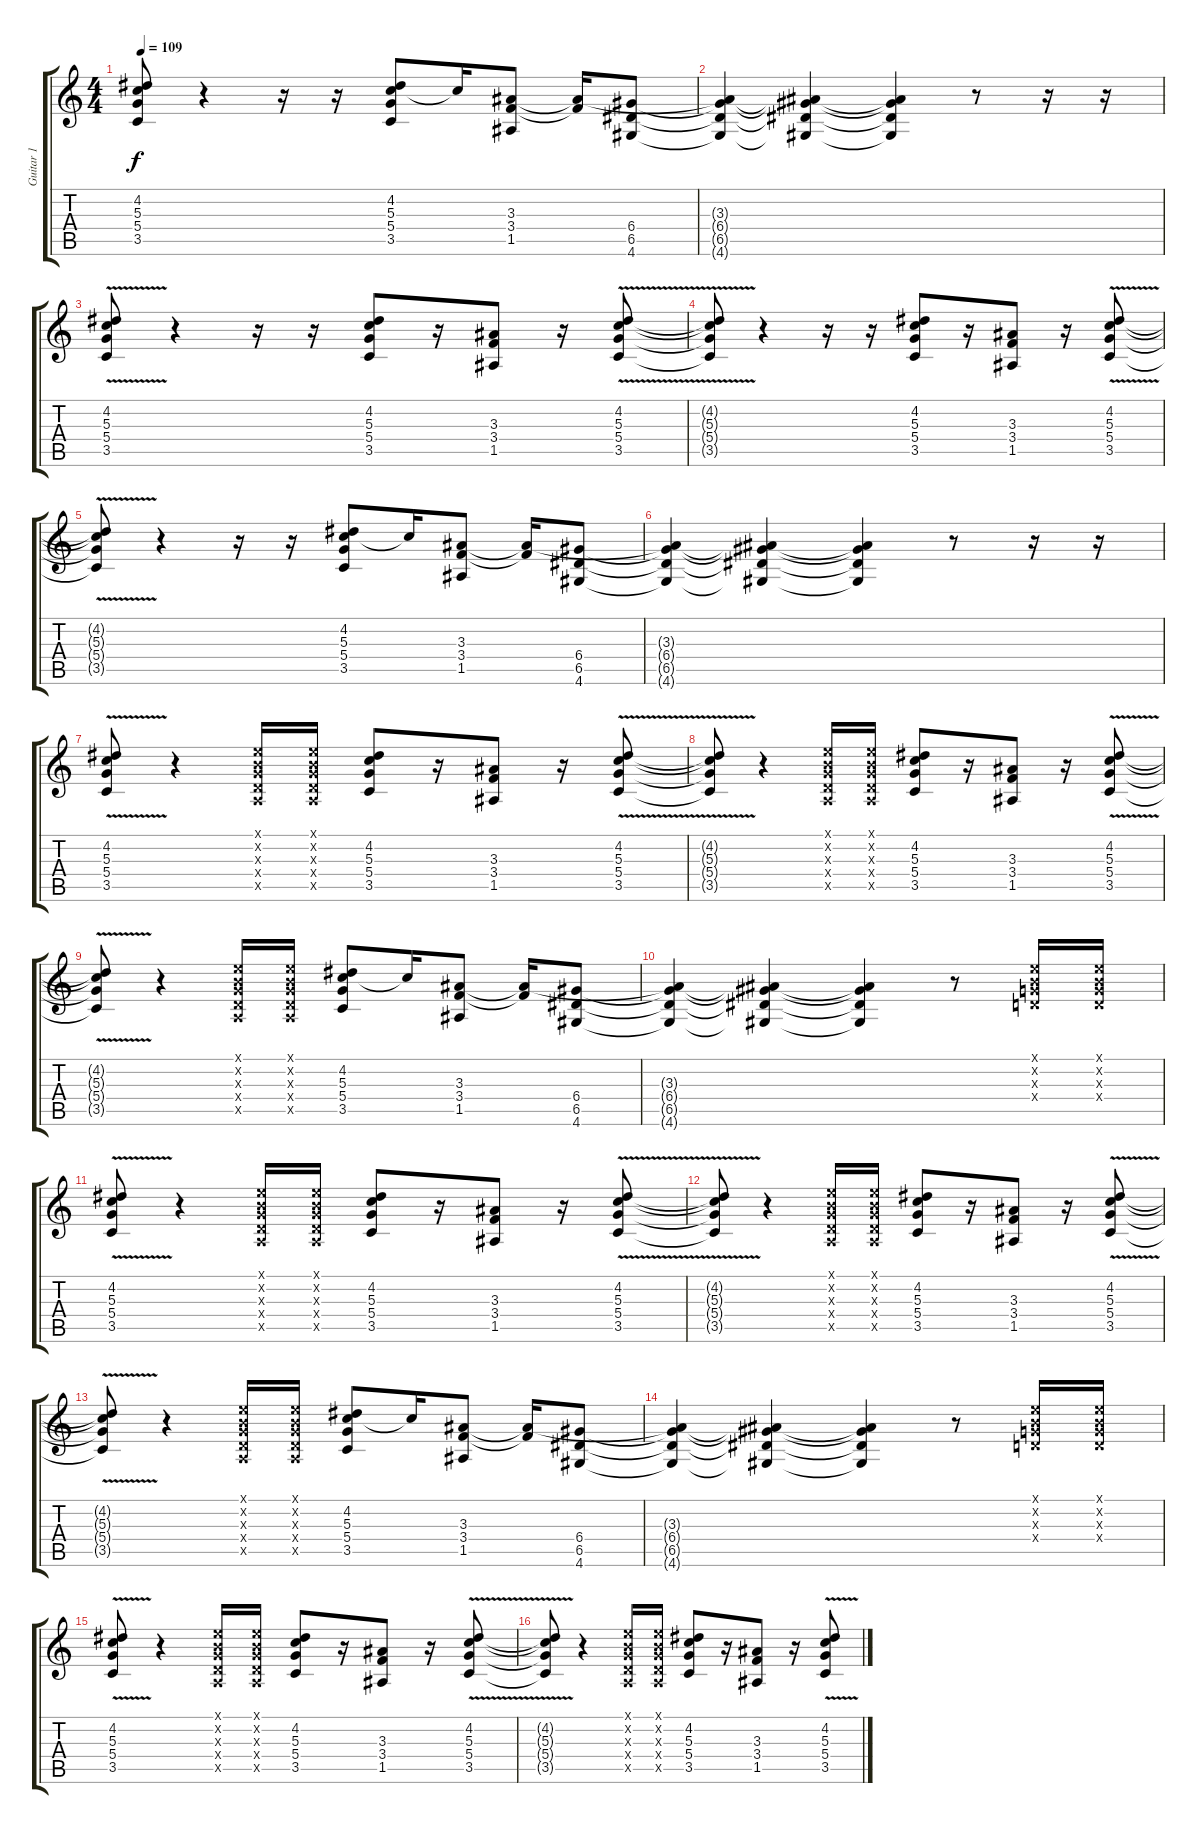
\track ("Guitar 1" "Guitar 1") {instrument overdrivenguitar}
\staff {score tabs}
\tuning (E4 B3 G3 D3 A2 E2) {hide}
\ts (4 4)
\tempo 109
\clef g2
\ks c
(4.2{t} 5.3{t} 5.4{t} 3.5{t}).8{dy f} r.4 r.16 r.16 (4.2 5.3 5.4 3.5).8 5.3{t}.16 (3.3 3.4 1.5).8 (3.3{t} 3.4{t}).16 (6.4 6.5 4.6).8 |
(3.3{t} 6.4{t} 6.5{t} 4.6{t}).4 (3.3{t} 6.4{t} 6.5{t} 4.6{t}).4 (3.3{t} 6.4{t} 6.5{t} 4.6{t}).4 r.8 r.16 r.16 |
(4.2 5.3{v} 5.4{v} 3.5{v}).8 r.4 r.16 r.16 (4.2 5.3 5.4 3.5).8 r.16 (3.3 3.4 1.5).8 r.16 (4.2 5.3{v} 5.4{v} 3.5{v}).8 |
(4.2{t} 5.3{t} 5.4{t} 3.5{t}).8 r.4 r.16 r.16 (4.2 5.3 5.4 3.5).8 r.16 (3.3 3.4 1.5).8 r.16 (4.2 5.3{v} 5.4{v} 3.5{v}).8 |
(4.2{t} 5.3{t} 5.4{t} 3.5{t}).8 r.4 r.16 r.16 (4.2 5.3 5.4 3.5).8 5.3{t}.16 (3.3 3.4 1.5).8 (3.3{t} 3.4{t}).16 (6.4 6.5 4.6).8 |
(3.3{t} 6.4{t} 6.5{t} 4.6{t}).4 (3.3{t} 6.4{t} 6.5{t} 4.6{t}).4 (3.3{t} 6.4{t} 6.5{t} 4.6{t}).4 r.8 r.16 r.16 |
(4.2{v} 5.3{v} 5.4{v} 3.5{v}).8 r.4 (0.1{x} 0.2{x} 0.3{x} 0.4{x} 0.5{x}).16 (0.1{x} 0.2{x} 0.3{x} 0.4{x} 0.5{x}).16 (4.2 5.3 5.4 3.5).8 r.16 (3.3 3.4 1.5).8 r.16 (4.2{v} 5.3{v} 5.4{v} 3.5{v}).8 |
(4.2{t} 5.3{t} 5.4{t} 3.5{t}).8 r.4 (0.1{x} 0.2{x} 0.3{x} 0.4{x} 0.5{x}).16 (0.1{x} 0.2{x} 0.3{x} 0.4{x} 0.5{x}).16 (4.2 5.3 5.4 3.5).8 r.16 (3.3 3.4 1.5).8 r.16 (4.2{v} 5.3{v} 5.4{v} 3.5{v}).8 |
(4.2{t} 5.3{t} 5.4{t} 3.5{t}).8 r.4 (0.1{x} 0.2{x} 0.3{x} 0.4{x} 0.5{x}).16 (0.1{x} 0.2{x} 0.3{x} 0.4{x} 0.5{x}).16 (4.2 5.3 5.4 3.5).8 5.3{t}.16 (3.3 3.4 1.5).8 (3.3{t} 3.4{t}).16 (6.4 6.5 4.6).8 |
(3.3{t} 6.4{t} 6.5{t} 4.6{t}).4 (3.3{t} 6.4{t} 6.5{t} 4.6{t}).4 (3.3{t} 6.4{t} 6.5{t} 4.6{t}).4 r.8 (0.1{x} 0.2{x} 0.3{x} 0.4{x}).16 (0.1{x} 0.2{x} 0.3{x} 0.4{x}).16 |
(4.2{v} 5.3{v} 5.4{v} 3.5{v}).8 r.4 (0.1{x} 0.2{x} 0.3{x} 0.4{x} 0.5{x}).16 (0.1{x} 0.2{x} 0.3{x} 0.4{x} 0.5{x}).16 (4.2 5.3 5.4 3.5).8 r.16 (3.3 3.4 1.5).8 r.16 (4.2{v} 5.3{v} 5.4{v} 3.5{v}).8 |
(4.2{t} 5.3{t} 5.4{t} 3.5{t}).8 r.4 (0.1{x} 0.2{x} 0.3{x} 0.4{x} 0.5{x}).16 (0.1{x} 0.2{x} 0.3{x} 0.4{x} 0.5{x}).16 (4.2 5.3 5.4 3.5).8 r.16 (3.3 3.4 1.5).8 r.16 (4.2{v} 5.3{v} 5.4{v} 3.5{v}).8 |
(4.2{t} 5.3{t} 5.4{t} 3.5{t}).8 r.4 (0.1{x} 0.2{x} 0.3{x} 0.4{x} 0.5{x}).16 (0.1{x} 0.2{x} 0.3{x} 0.4{x} 0.5{x}).16 (4.2 5.3 5.4 3.5).8 5.3{t}.16 (3.3 3.4 1.5).8 (3.3{t} 3.4{t}).16 (6.4 6.5 4.6).8 |
(3.3{t} 6.4{t} 6.5{t} 4.6{t}).4 (3.3{t} 6.4{t} 6.5{t} 4.6{t}).4 (3.3{t} 6.4{t} 6.5{t} 4.6{t}).4 r.8 (0.1{x} 0.2{x} 0.3{x} 0.4{x}).16 (0.1{x} 0.2{x} 0.3{x} 0.4{x}).16 |
(4.2{v} 5.3{v} 5.4{v} 3.5{v}).8 r.4 (0.1{x} 0.2{x} 0.3{x} 0.4{x} 0.5{x}).16 (0.1{x} 0.2{x} 0.3{x} 0.4{x} 0.5{x}).16 (4.2 5.3 5.4 3.5).8 r.16 (3.3 3.4 1.5).8 r.16 (4.2{v} 5.3{v} 5.4{v} 3.5{v}).8 |
(4.2{t} 5.3{t} 5.4{t} 3.5{t}).8 r.4 (0.1{x} 0.2{x} 0.3{x} 0.4{x} 0.5{x}).16 (0.1{x} 0.2{x} 0.3{x} 0.4{x} 0.5{x}).16 (4.2 5.3 5.4 3.5).8 r.16 (3.3 3.4 1.5).8 r.16 (4.2{v} 5.3{v} 5.4{v} 3.5{v}).8
